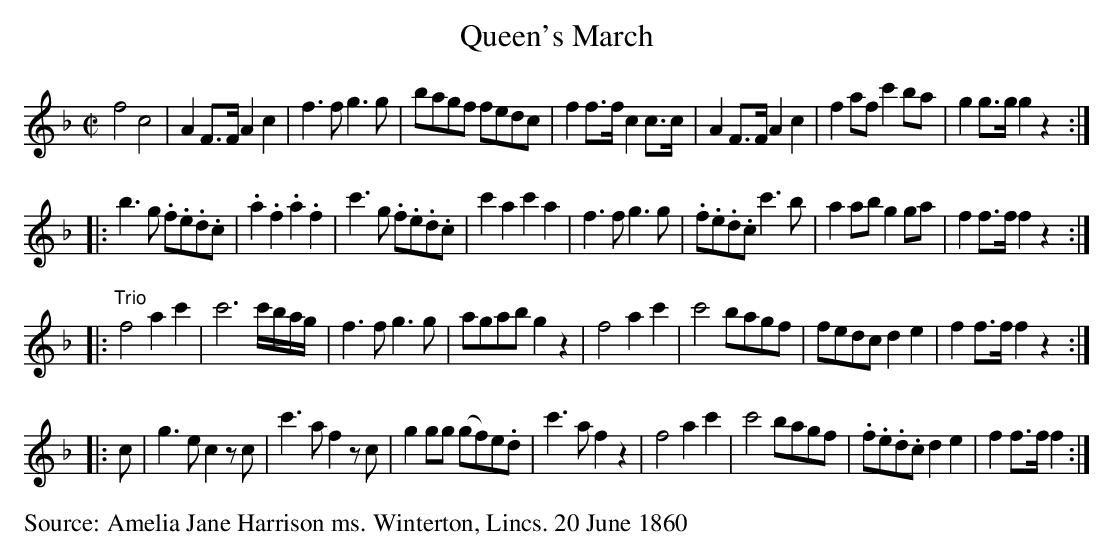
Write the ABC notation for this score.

X:1
T:Queen's March
M:C|
L:1/8
K:F
f4c4|A2F>FA2c2|f3f g3g |bagf fedc|f2f>fc2c>c|A2 F>FA2c2|f2afc'2ba|g2g>gg2z2::
b3g .f.e.d.c|.a2.f2.a2.f2|c'3g .f.e.d.c|c'2a2c'2a2|f3fg3g|.f.e.d.cc'3b|\
a2abg2ga|f2f>ff2z2::
"^Trio"f4a2c'2|c'6c'/b/a/g/|f3fg3g|agabg2z2|f4a2c'2|c'4bagf|fedc d2e2|f2f>ff2z2::
c|g3ec2zc|c'3af2zc|g2gg (gf)e.d|c'3af2z2|f4a2c'2|c'4bagf|.f.e.d.cd2e2|f2f>ff2:|
